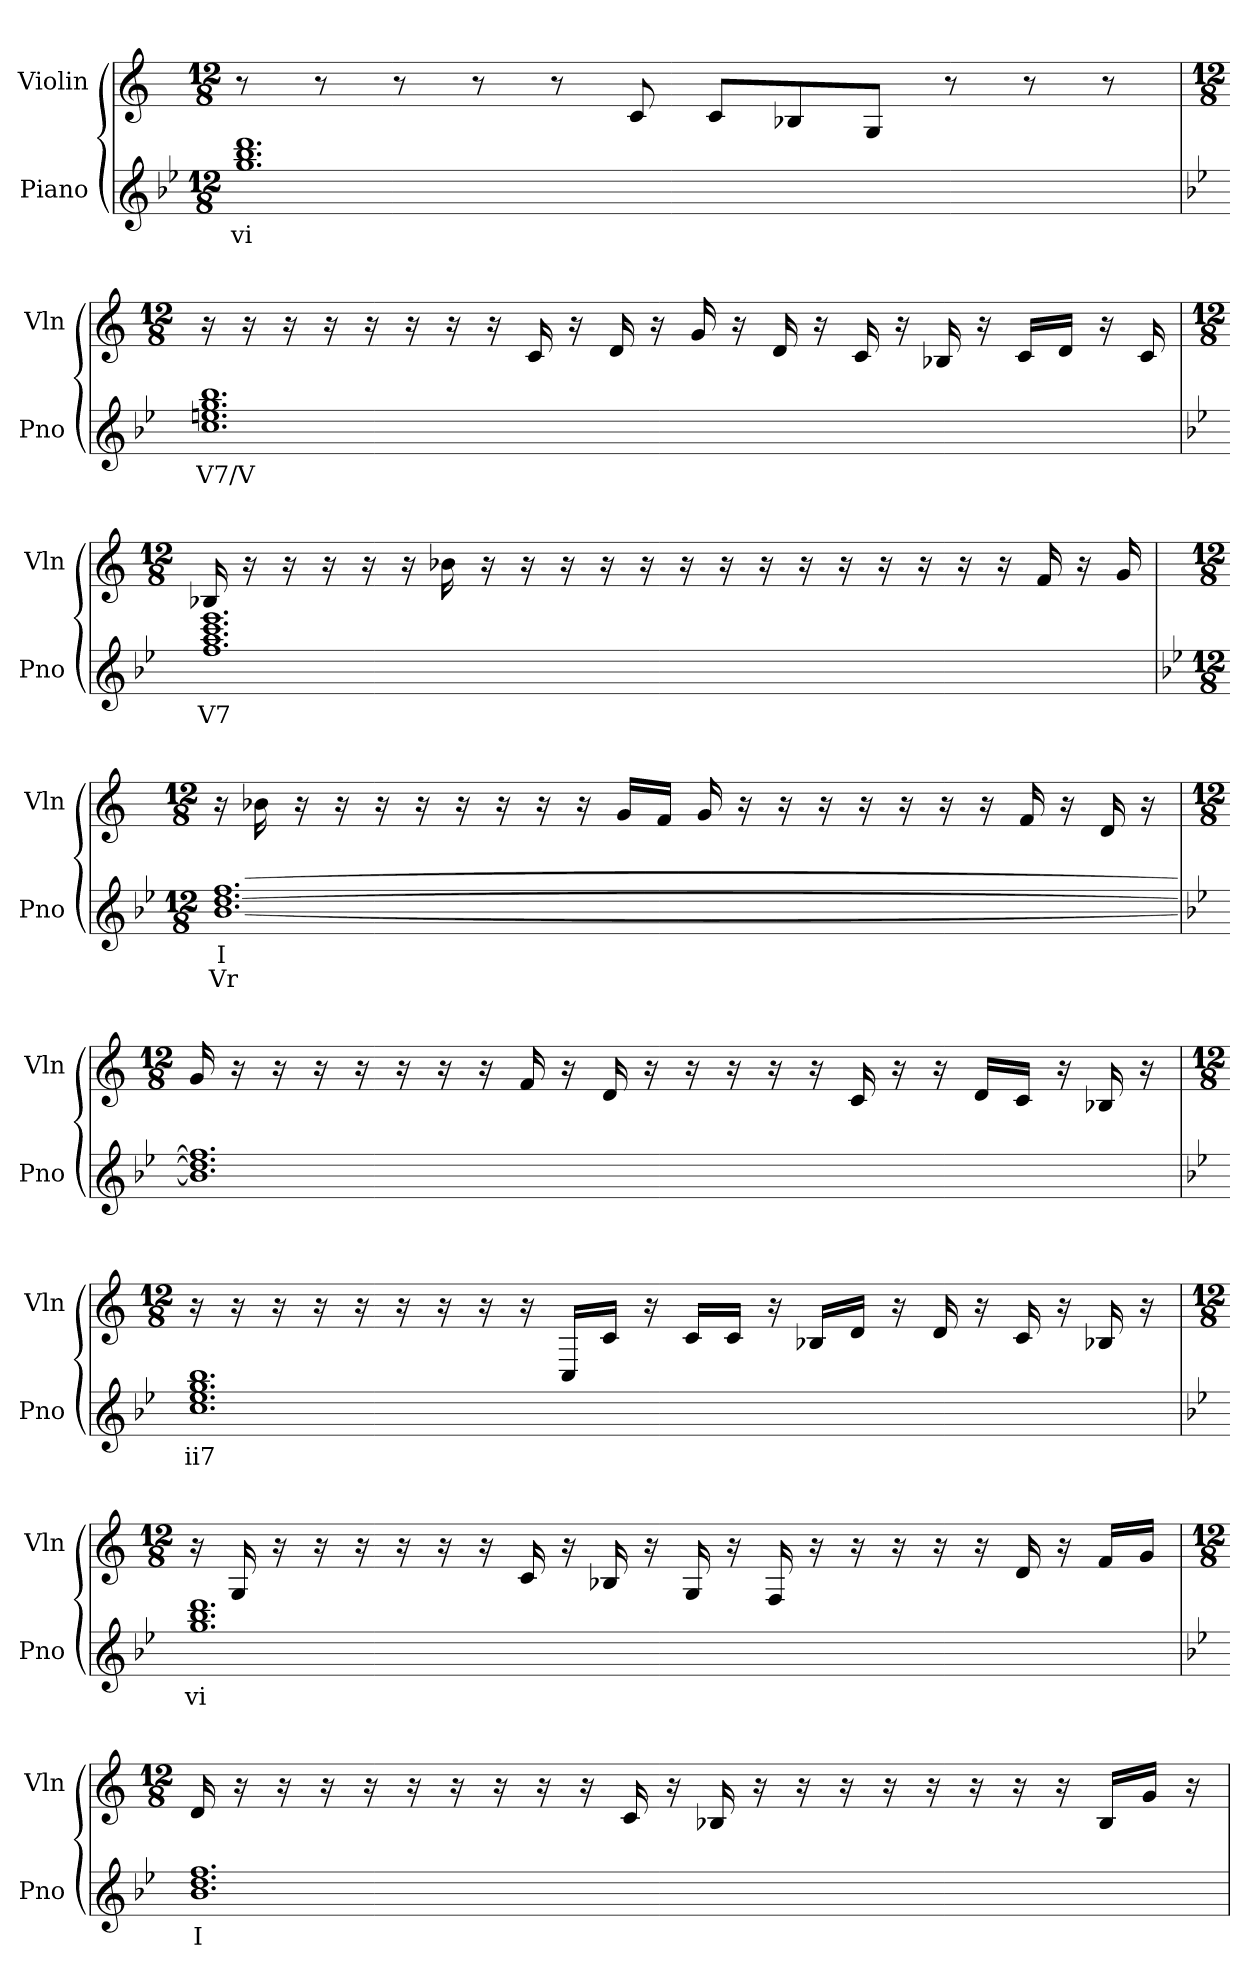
**kern	**text	**text	**kern
*part2	*part2	*part2	*part1
*staff2	*staff2	*staff2	*staff1
*I"Piano	*	*	*I"Violin
*I'Pno	*	*	*I'Vln
*k[b-e-]	*	*	*
*B-:	*	*	*
*M12/8	*	*	*M12/8
=	=	=	=
1.gg 1.bb- 1.ddd	vi	.	8r
.	.	.	8r
.	.	.	8r
.	.	.	8r
.	.	.	8r
.	.	.	8c
.	.	.	8cL
.	.	.	8B-X
.	.	.	8GJ
.	.	.	8r
.	.	.	8r
.	.	.	8r
=	=	=	=
*k[b-e-]	*	*	*
*B-:	*	*	*
*	*	*	*M12/8
1.cc 1.een 1.gg 1.bb-	V7/V	.	16r
.	.	.	16r
.	.	.	16r
.	.	.	16r
.	.	.	16r
.	.	.	16r
.	.	.	16r
.	.	.	16r
.	.	.	16c
.	.	.	16r
.	.	.	16d
.	.	.	16r
.	.	.	16g
.	.	.	16r
.	.	.	16d
.	.	.	16r
.	.	.	16c
.	.	.	16r
.	.	.	16B-X
.	.	.	16r
.	.	.	16cLL
.	.	.	16dJJ
.	.	.	16r
.	.	.	16c
=	=	=	=
*k[b-e-]	*	*	*
*B-:	*	*	*
*	*	*	*M12/8
1.ff 1.aa 1.ccc 1.eee-	V7	.	16B-X
.	.	.	16r
.	.	.	16r
.	.	.	16r
.	.	.	16r
.	.	.	16r
.	.	.	16b-X
.	.	.	16r
.	.	.	16r
.	.	.	16r
.	.	.	16r
.	.	.	16r
.	.	.	16r
.	.	.	16r
.	.	.	16r
.	.	.	16r
.	.	.	16r
.	.	.	16r
.	.	.	16r
.	.	.	16r
.	.	.	16r
.	.	.	16f
.	.	.	16r
.	.	.	16g
=	=	=	=
*k[b-e-]	*	*	*
*B-:	*	*	*
*M12/8	*	*	*M12/8
[1.b- [1.dd [1.ff	I	Vr	16r
.	.	.	16b-X
.	.	.	16r
.	.	.	16r
.	.	.	16r
.	.	.	16r
.	.	.	16r
.	.	.	16r
.	.	.	16r
.	.	.	16r
.	.	.	16gLL
.	.	.	16fJJ
.	.	.	16g
.	.	.	16r
.	.	.	16r
.	.	.	16r
.	.	.	16r
.	.	.	16r
.	.	.	16r
.	.	.	16r
.	.	.	16f
.	.	.	16r
.	.	.	16d
.	.	.	16r
=	=	=	=
*k[b-e-]	*	*	*
*B-:	*	*	*
*	*	*	*M12/8
1.b-] 1.dd] 1.ff]	.	.	16g
.	.	.	16r
.	.	.	16r
.	.	.	16r
.	.	.	16r
.	.	.	16r
.	.	.	16r
.	.	.	16r
.	.	.	16f
.	.	.	16r
.	.	.	16d
.	.	.	16r
.	.	.	16r
.	.	.	16r
.	.	.	16r
.	.	.	16r
.	.	.	16c
.	.	.	16r
.	.	.	16r
.	.	.	16dLL
.	.	.	16cJJ
.	.	.	16r
.	.	.	16B-X
.	.	.	16r
=	=	=	=
*k[b-e-]	*	*	*
*B-:	*	*	*
*	*	*	*M12/8
1.cc 1.ee- 1.gg 1.bb-	ii7	.	16r
.	.	.	16r
.	.	.	16r
.	.	.	16r
.	.	.	16r
.	.	.	16r
.	.	.	16r
.	.	.	16r
.	.	.	16r
.	.	.	16CLL
.	.	.	16cJJ
.	.	.	16r
.	.	.	16cLL
.	.	.	16cJJ
.	.	.	16r
.	.	.	16B-XLL
.	.	.	16dJJ
.	.	.	16r
.	.	.	16d
.	.	.	16r
.	.	.	16c
.	.	.	16r
.	.	.	16B-X
.	.	.	16r
=	=	=	=
*k[b-e-]	*	*	*
*B-:	*	*	*
*	*	*	*M12/8
1.gg 1.bb- 1.ddd	vi	.	16r
.	.	.	16G
.	.	.	16r
.	.	.	16r
.	.	.	16r
.	.	.	16r
.	.	.	16r
.	.	.	16r
.	.	.	16c
.	.	.	16r
.	.	.	16B-X
.	.	.	16r
.	.	.	16G
.	.	.	16r
.	.	.	16F
.	.	.	16r
.	.	.	16r
.	.	.	16r
.	.	.	16r
.	.	.	16r
.	.	.	16d
.	.	.	16r
.	.	.	16fLL
.	.	.	16gJJ
=	=	=	=
*k[b-e-]	*	*	*
*B-:	*	*	*
*	*	*	*M12/8
1.b- 1.dd 1.ff	I	.	16d
.	.	.	16r
.	.	.	16r
.	.	.	16r
.	.	.	16r
.	.	.	16r
.	.	.	16r
.	.	.	16r
.	.	.	16r
.	.	.	16r
.	.	.	16c
.	.	.	16r
.	.	.	16B-X
.	.	.	16r
.	.	.	16r
.	.	.	16r
.	.	.	16r
.	.	.	16r
.	.	.	16r
.	.	.	16r
.	.	.	16r
.	.	.	16B-LL
.	.	.	16gJJ
.	.	.	16r
=	=	=	=
*-	*-	*-	*-
